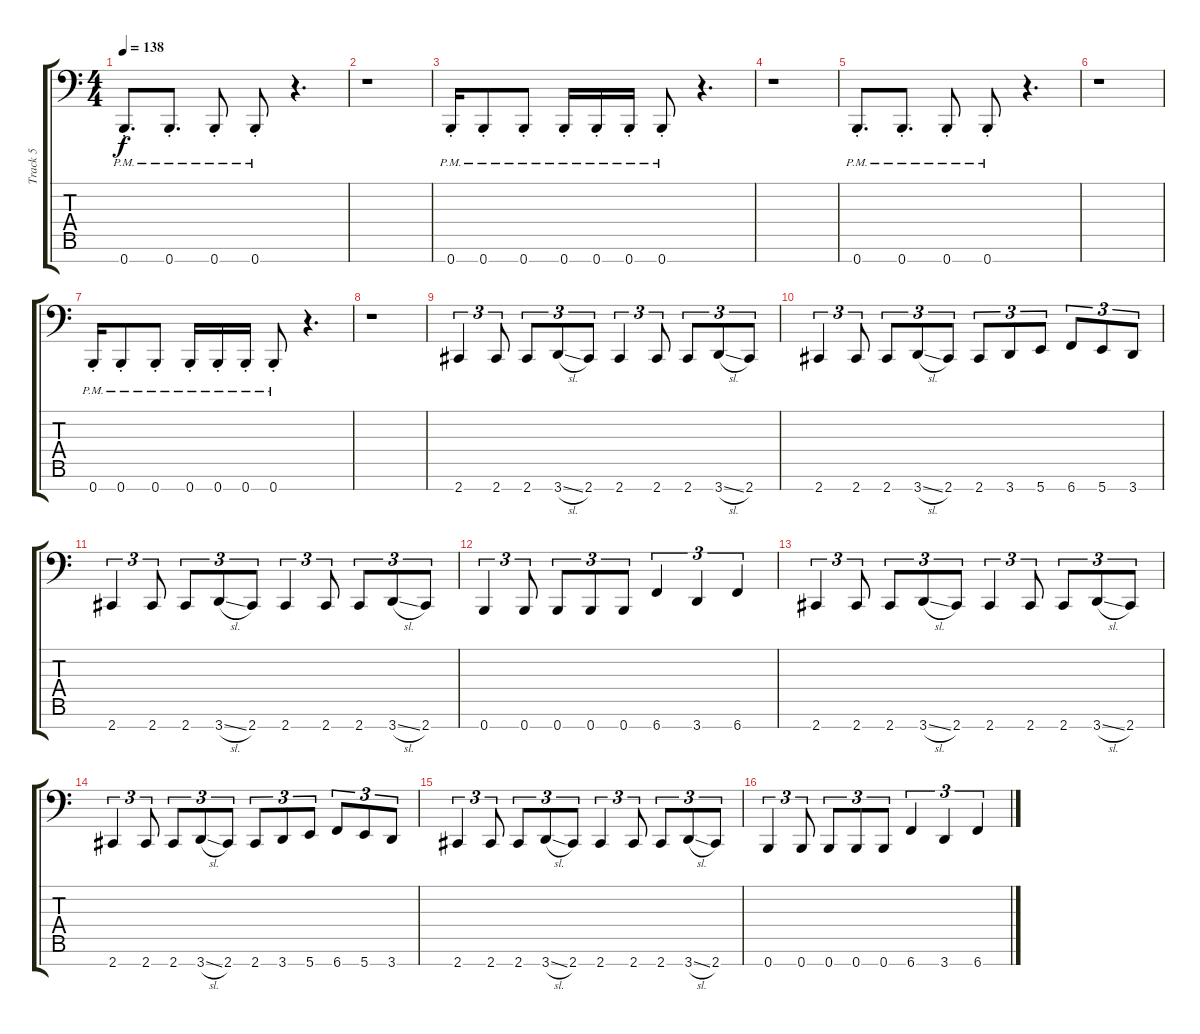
\track ("Track 5" "Track 5") {instrument electricbassfinger}
\staff {score tabs}
\tuning (E3 B2 G2 D2 A1 E1 B0) {hide}
\ts (4 4)
\tempo 138
\clef f4
\ks c
0.7{pm st}.8{d dy f} 0.7{pm st}.8{d} 0.7{pm st}.8 0.7{pm st}.8 r.4{d} |
r.1 |
0.7{pm st}.16 0.7{pm st}.8 0.7{pm st}.8 0.7{pm st}.16 0.7{pm st}.16 0.7{pm st}.16 0.7{pm st}.8 r.4{d} |
r.1 |
0.7{pm st}.8{d} 0.7{pm st}.8{d} 0.7{pm st}.8 0.7{pm st}.8 r.4{d} |
r.1 |
0.7{pm st}.16 0.7{pm st}.8 0.7{pm st}.8 0.7{pm st}.16 0.7{pm st}.16 0.7{pm st}.16 0.7{pm st}.8 r.4{d} |
r.1 |
2.7.4{tu (3 2)} 2.7.8{tu (3 2)} 2.7.8{tu (3 2)} 3.7{sl}.8{tu (3 2)} 2.7.8{tu (3 2)} 2.7.4{tu (3 2)} 2.7.8{tu (3 2)} 2.7.8{tu (3 2)} 3.7{sl}.8{tu (3 2)} 2.7.8{tu (3 2)} |
2.7.4{tu (3 2)} 2.7.8{tu (3 2)} 2.7.8{tu (3 2)} 3.7{sl}.8{tu (3 2)} 2.7.8{tu (3 2)} 2.7.8{tu (3 2)} 3.7.8{tu (3 2)} 5.7.8{tu (3 2)} 6.7.8{tu (3 2)} 5.7.8{tu (3 2)} 3.7.8{tu (3 2)} |
2.7.4{tu (3 2)} 2.7.8{tu (3 2)} 2.7.8{tu (3 2)} 3.7{sl}.8{tu (3 2)} 2.7.8{tu (3 2)} 2.7.4{tu (3 2)} 2.7.8{tu (3 2)} 2.7.8{tu (3 2)} 3.7{sl}.8{tu (3 2)} 2.7.8{tu (3 2)} |
0.7.4{tu (3 2)} 0.7.8{tu (3 2)} 0.7.8{tu (3 2)} 0.7.8{tu (3 2)} 0.7.8{tu (3 2)} 6.7.4{tu (3 2)} 3.7.4{tu (3 2)} 6.7.4{tu (3 2)} |
2.7.4{tu (3 2)} 2.7.8{tu (3 2)} 2.7.8{tu (3 2)} 3.7{sl}.8{tu (3 2)} 2.7.8{tu (3 2)} 2.7.4{tu (3 2)} 2.7.8{tu (3 2)} 2.7.8{tu (3 2)} 3.7{sl}.8{tu (3 2)} 2.7.8{tu (3 2)} |
2.7.4{tu (3 2)} 2.7.8{tu (3 2)} 2.7.8{tu (3 2)} 3.7{sl}.8{tu (3 2)} 2.7.8{tu (3 2)} 2.7.8{tu (3 2)} 3.7.8{tu (3 2)} 5.7.8{tu (3 2)} 6.7.8{tu (3 2)} 5.7.8{tu (3 2)} 3.7.8{tu (3 2)} |
2.7.4{tu (3 2)} 2.7.8{tu (3 2)} 2.7.8{tu (3 2)} 3.7{sl}.8{tu (3 2)} 2.7.8{tu (3 2)} 2.7.4{tu (3 2)} 2.7.8{tu (3 2)} 2.7.8{tu (3 2)} 3.7{sl}.8{tu (3 2)} 2.7.8{tu (3 2)} |
0.7.4{tu (3 2)} 0.7.8{tu (3 2)} 0.7.8{tu (3 2)} 0.7.8{tu (3 2)} 0.7.8{tu (3 2)} 6.7.4{tu (3 2)} 3.7.4{tu (3 2)} 6.7.4{tu (3 2)}
